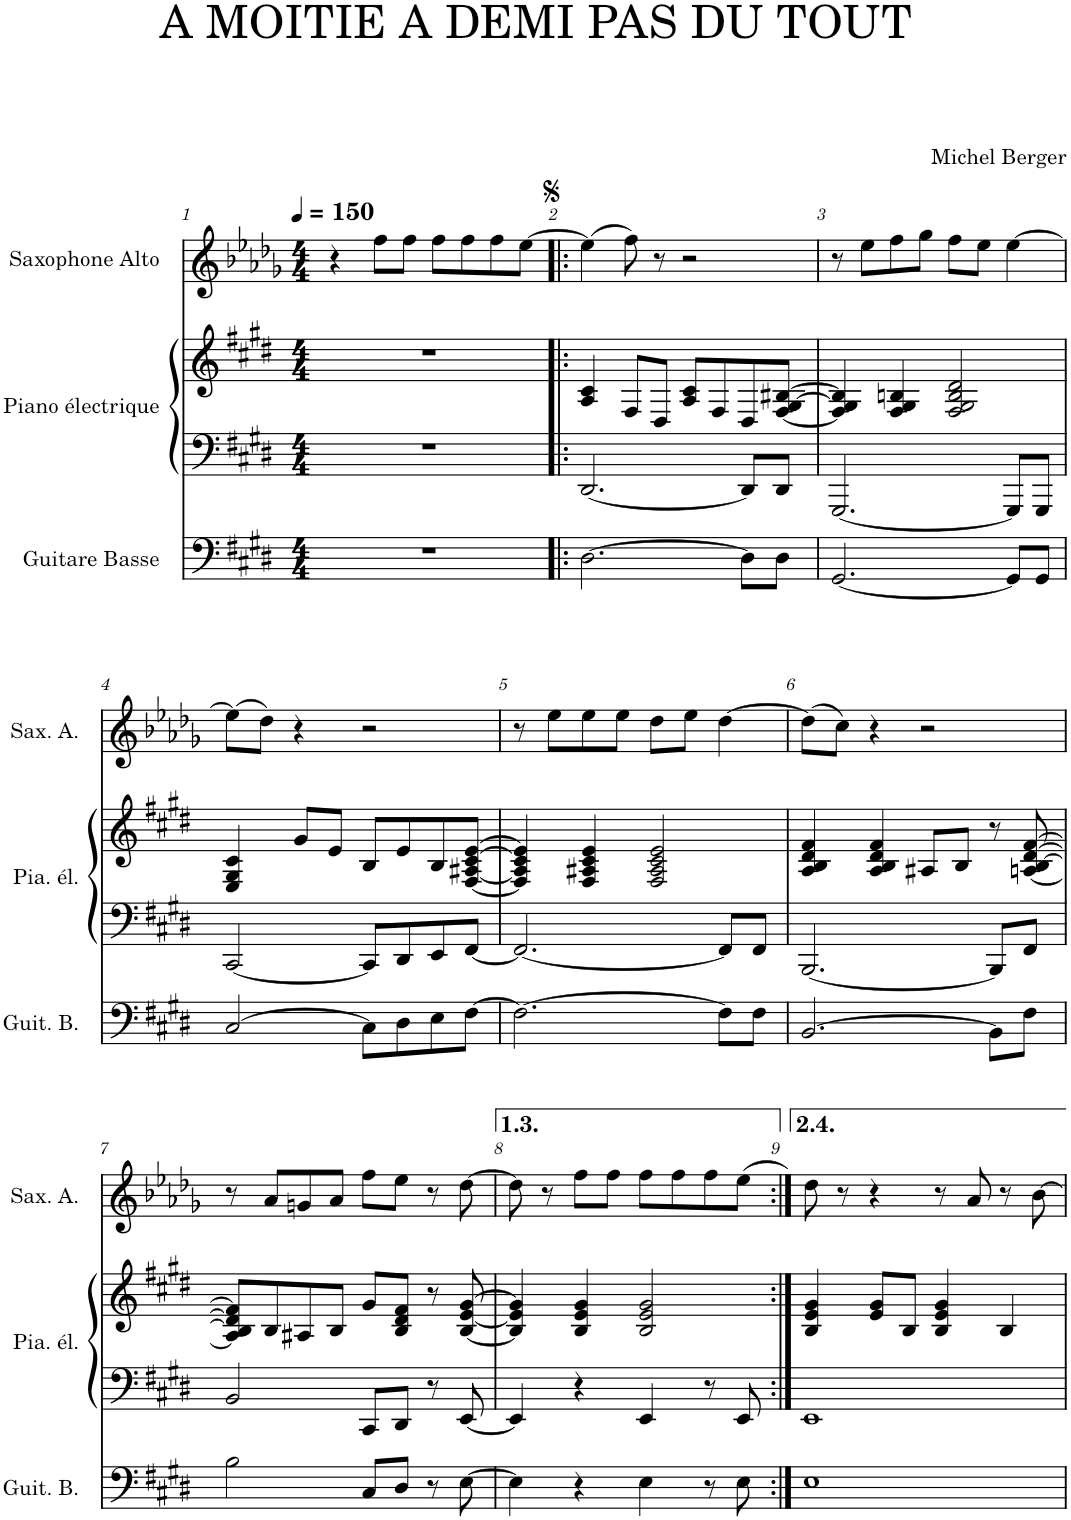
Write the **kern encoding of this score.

**kern	**kern	**kern	**kern
*part3	*part2	*part2	*part1
*staff4	*staff3	*staff2	*staff1
*I"Guitare Basse	*I"Piano électrique	*	*I"Saxophone Alto
*I'Guit. B.	*I'Pia. él.	*	*I'Sax. A.
*clefF4	*clefF4	*clefG2	*clefG2
*Trd7c12	*	*	*Trd5c9
*k[f#c#g#d#]	*k[f#c#g#d#]	*k[f#c#g#d#]	*k[b-e-a-d-g-]
*M4/4	*M4/4	*M4/4	*M4/4
*MM150	*MM150	*MM150	*MM150
=1	=1	=1	=1
1r	1r	1r	4r
.	.	.	8ff\L
.	.	.	8ff\J
.	.	.	8ff\L
.	.	.	8ff\
.	.	.	8ff\
.	.	.	[8ee-\J
=2!|:	=2!|:	=2!|:	=2!|:
[2.D#\	[2.DD#/	4A/ 4c#/	(4ee-\]
.	.	8F#/L	8ff\)
.	.	8D#/J	8r
.	.	8A/ 8c#/L	2r
.	.	8F#/	.
8D#\L]	8DD#/L]	8D#/	.
8D#\J	8DD#/J	[8F#/ [8G#/ [8B#X/J	.
=3	=3	=3	=3
[2.GG#/	[2.GGG#/	4F#/] 4G#/] 4B#/]	8r
.	.	.	8ee-\L
.	.	4F#/ 4G#/ 4Bn/	8ff\
.	.	.	8gg-\J
.	.	2F#/ 2G#/ 2B/ 2d#/	8ff\L
.	.	.	8ee-\J
8GG#/L]	8GGG#/L]	.	[4ee-\
8GG#/J	8GGG#/J	.	.
!!LO:LB:g=z
=4	=4	=4	=4
[2C#/	[2CC#/	4E/ 4G#/ 4c#/	(8ee-\L]
.	.	.	8dd-\J)
.	.	8g#/L	4r
.	.	8e/J	.
8C#\L]	8CC#/L]	8B/L	2r
8D#\	8DD#/	8e/	.
8E\	8EE/	8B/	.
[8F#\J	[8FF#/J	[8F#/ [8A#X/ [8c#/ [8e/J	.
=5	=5	=5	=5
2.F#\_	2.FF#/_	4F#/] 4A#/] 4c#/] 4e/]	8r
.	.	.	8ee-\L
.	.	4F#/ 4A#X/ 4c#/ 4e/	8ee-\
.	.	.	8ee-\J
.	.	2F#/ 2A#/ 2c#/ 2e/	8dd-\L
.	.	.	8ee-\J
8F#\L]	8FF#/L]	.	[4dd-\
8F#\J	8FF#/J	.	.
=6	=6	=6	=6
[2.BB/	[2.BBB/	4A/ 4B/ 4d#/ 4f#/	(8dd-\L]
.	.	.	8cc\J)
.	.	4A/ 4B/ 4d#/ 4f#/	4r
.	.	8A#X/L	2r
.	.	8B/J	.
8BB\L]	8BBB/L]	8r	.
8F#\J	8FF#/J	[8An/ [8B/ [8d#/ [8f#/	.
!!LO:LB:g=z
=7	=7	=7	=7
2B\	2BB/	8A/] 8B/] 8d#/] 8f#/]L	8r
.	.	8B/	8a-/L
.	.	8A#X/	8gn/
.	.	8B/J	8a-/J
8C#/L	8CC#/L	8g#/L	8ff\L
8D#/J	8DD#/J	8B/ 8d#/ 8f#/J	8ee-\J
8r	8r	8r	8r
[8E\	[8EE/	[8B/ [8e/ [8g#/	[8dd-\
=8	=8	=8	=8
4E\]	4EE/]	4B/] 4e/] 4g#/]	8dd-\]
.	.	.	8r
4r	4r	4B/ 4e/ 4g#/	8ff\L
.	.	.	8ff\J
4E\	4EE/	2B/ 2e/ 2g#/	8ff\L
.	.	.	8ff\
8r	8r	.	8ff\
8E\	8EE/	.	(8ee-\J
=9:|!	=9:|!	=9:|!	=9:|!
1E	1EE	4B/ 4e/ 4g#/	8dd-\)
.	.	.	8r
.	.	8e/ 8g#/L	4r
.	.	8B/J	.
.	.	4B/ 4e/ 4g#/	8r
.	.	.	8a-/
.	.	4B/	8r
.	.	.	[8b-\
=	=	=	=
*-	*-	*-	*-
